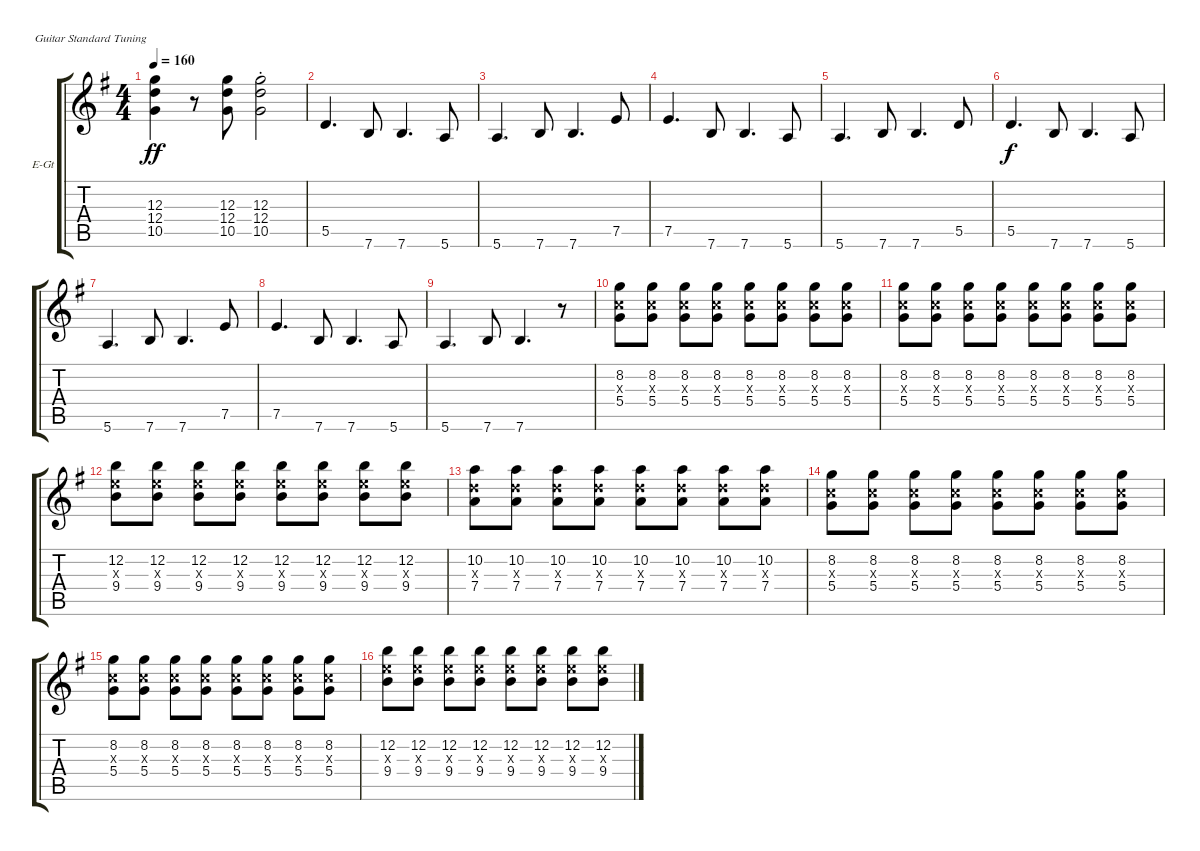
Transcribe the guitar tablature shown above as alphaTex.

\bracketExtendMode groupsimilarinstruments
\firstSystemTrackNameOrientation horizontal
\otherSystemsTrackNameOrientation horizontal
\track ("Nick Valensi" "E-Gt") {instrument overdrivenguitar}
\staff {score tabs}
\tuning (E4 B3 G3 D3 A2 E2)
\ts (4 4)
\tempo 160
\clef g2
\ks g
(12.3 12.4 10.5).4{dy ff} r.8 (12.3 12.4 10.5).8 (12.3{st} 12.4{st} 10.5{st}).2 |
5.5.4{d} 7.6.8 7.6.4{d} 5.6.8 |
5.6.4{d} 7.6.8 7.6.4{d} 7.5.8 |
7.5.4{d} 7.6.8 7.6.4{d} 5.6.8 |
5.6.4{d} 7.6.8 7.6.4{d} 5.5.8 |
5.5.4{d dy f} 7.6.8 7.6.4{d} 5.6.8 |
5.6.4{d} 7.6.8 7.6.4{d} 7.5.8 |
7.5.4{d} 7.6.8 7.6.4{d} 5.6.8 |
5.6.4{d} 7.6.8 7.6.4{d} r.8 |
(8.2 5.3{x} 5.4).8 (8.2 5.3{x} 5.4).8 (8.2 5.3{x} 5.4).8 (8.2 5.3{x} 5.4).8 (8.2 5.3{x} 5.4).8 (8.2 5.3{x} 5.4).8 (8.2 5.3{x} 5.4).8 (8.2 5.3{x} 5.4).8 |
(8.2 5.3{x} 5.4).8 (8.2 5.3{x} 5.4).8 (8.2 5.3{x} 5.4).8 (8.2 5.3{x} 5.4).8 (8.2 5.3{x} 5.4).8 (8.2 5.3{x} 5.4).8 (8.2 5.3{x} 5.4).8 (8.2 5.3{x} 5.4).8 |
(12.2 9.3{x} 9.4).8 (12.2 9.3{x} 9.4).8 (12.2 9.3{x} 9.4).8 (12.2 9.3{x} 9.4).8 (12.2 9.3{x} 9.4).8 (12.2 9.3{x} 9.4).8 (12.2 9.3{x} 9.4).8 (12.2 9.3{x} 9.4).8 |
(10.2 7.3{x} 7.4).8 (10.2 7.3{x} 7.4).8 (10.2 7.3{x} 7.4).8 (10.2 7.3{x} 7.4).8 (10.2 7.3{x} 7.4).8 (10.2 7.3{x} 7.4).8 (10.2 7.3{x} 7.4).8 (10.2 7.3{x} 7.4).8 |
(8.2 5.3{x} 5.4).8 (8.2 5.3{x} 5.4).8 (8.2 5.3{x} 5.4).8 (8.2 5.3{x} 5.4).8 (8.2 5.3{x} 5.4).8 (8.2 5.3{x} 5.4).8 (8.2 5.3{x} 5.4).8 (8.2 5.3{x} 5.4).8 |
(8.2 5.3{x} 5.4).8 (8.2 5.3{x} 5.4).8 (8.2 5.3{x} 5.4).8 (8.2 5.3{x} 5.4).8 (8.2 5.3{x} 5.4).8 (8.2 5.3{x} 5.4).8 (8.2 5.3{x} 5.4).8 (8.2 5.3{x} 5.4).8 |
(12.2 9.3{x} 9.4).8 (12.2 9.3{x} 9.4).8 (12.2 9.3{x} 9.4).8 (12.2 9.3{x} 9.4).8 (12.2 9.3{x} 9.4).8 (12.2 9.3{x} 9.4).8 (12.2 9.3{x} 9.4).8 (12.2 9.3{x} 9.4).8
